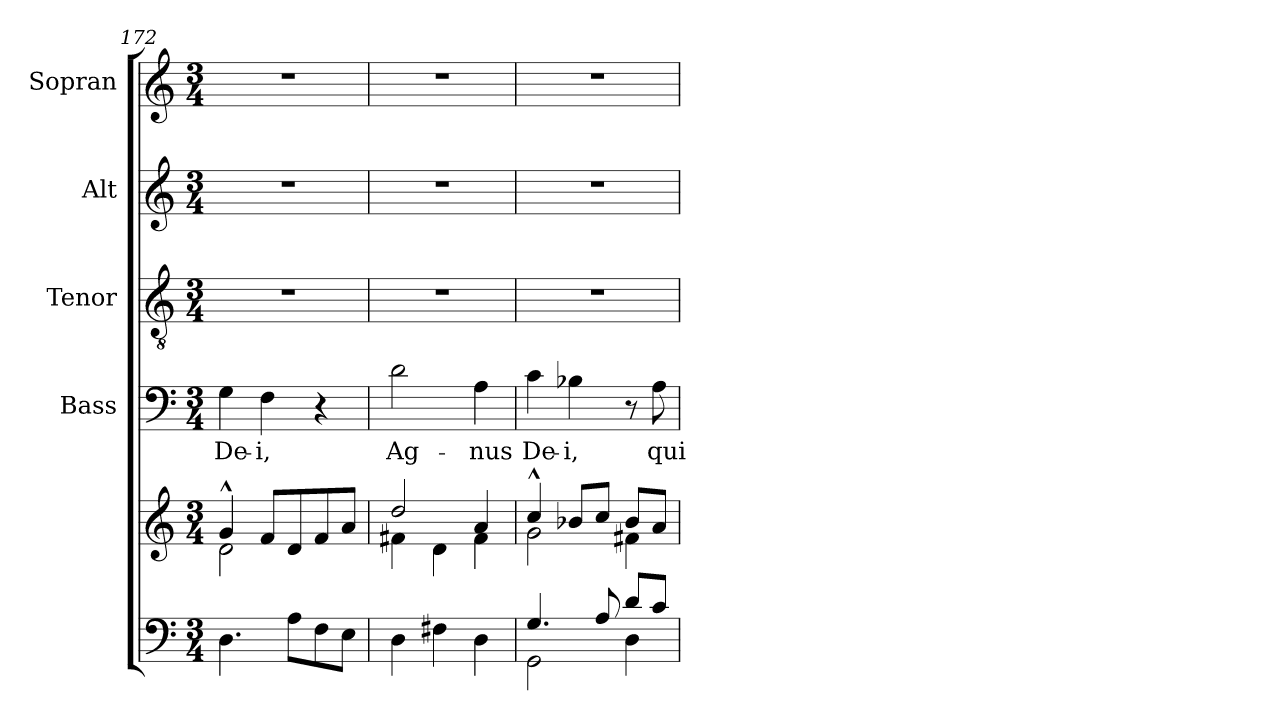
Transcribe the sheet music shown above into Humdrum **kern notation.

**kern	**kern	**kern	**text	**kern	**kern	**kern
*part5	*part5	*part4	*part4	*part3	*part2	*part1
*staff6	*staff5	*staff4	*staff4	*staff3	*staff2	*staff1
*	*	*I"Bass	*	*I"Tenor	*I"Alt	*I"Sopran
*	*	*I'B.	*	*I'T.	*I'A.	*I'S.
*clefF4	*clefG2	*clefF4	*	*clefGv2	*clefG2	*clefG2
*k[]	*k[]	*k[]	*	*k[]	*k[]	*k[]
*C:	*C:	*C:	*	*C:	*C:	*C:
*M3/4	*M3/4	*M3/4	*	*M3/4	*M3/4	*M3/4
=172	=172	=172	=172	=172	=172	=172
*	*^	*	*	*	*	*
!	!	!	!	!LO:LY:b	!	!	!
4.D\	4g^^>/	2d\	4G\	De-	2.r	2.r	2.r
!	!	!	!	!LO:LY:b	!	!	!
.	8f/L	.	4F\	-i,	.	.	.
8A\L	8d/	.	.	.	.	.	.
8F\	8f/	4ryy	4r	.	.	.	.
8E\J	8a/J	.	.	.	.	.	.
=173	=173	=173	=173	=173	=173	=173	=173
!	!	!	!	!LO:LY:b	!	!	!
4D\	2dd/	4f#X\	2d\	Ag-	2.r	2.r	2.r
4F#X\	.	4d\	.	.	.	.	.
!	!	!	!	!LO:LY:b	!	!	!
4D\	4a/	4f#\	4A\	-nus	.	.	.
=174	=174	=174	=174	=174	=174	=174	=174
*^	*	*	*	*	*	*	*
!	!	!	!	!	!LO:LY:b	!	!	!
4.G/	2GG\	4cc^^>/	2g\	4c\	De-	2.r	2.r	2.r
!	!	!	!	!	!LO:LY:b	!	!	!
.	.	8b-X/L	.	4B-X\	-i,	.	.	.
8A/	.	8cc/J	.	.	.	.	.	.
8d/L	4D\	8b-/L	4f#X\	8r	.	.	.	.
!	!	!	!	!	!LO:LY:b	!	!	!
8c/J	.	8a/J	.	8A\	qui	.	.	.
*v	*v	*	*	*	*	*	*	*
*	*v	*v	*	*	*	*	*
=	=	=	=	=	=	=
*-	*-	*-	*-	*-	*-	*-
